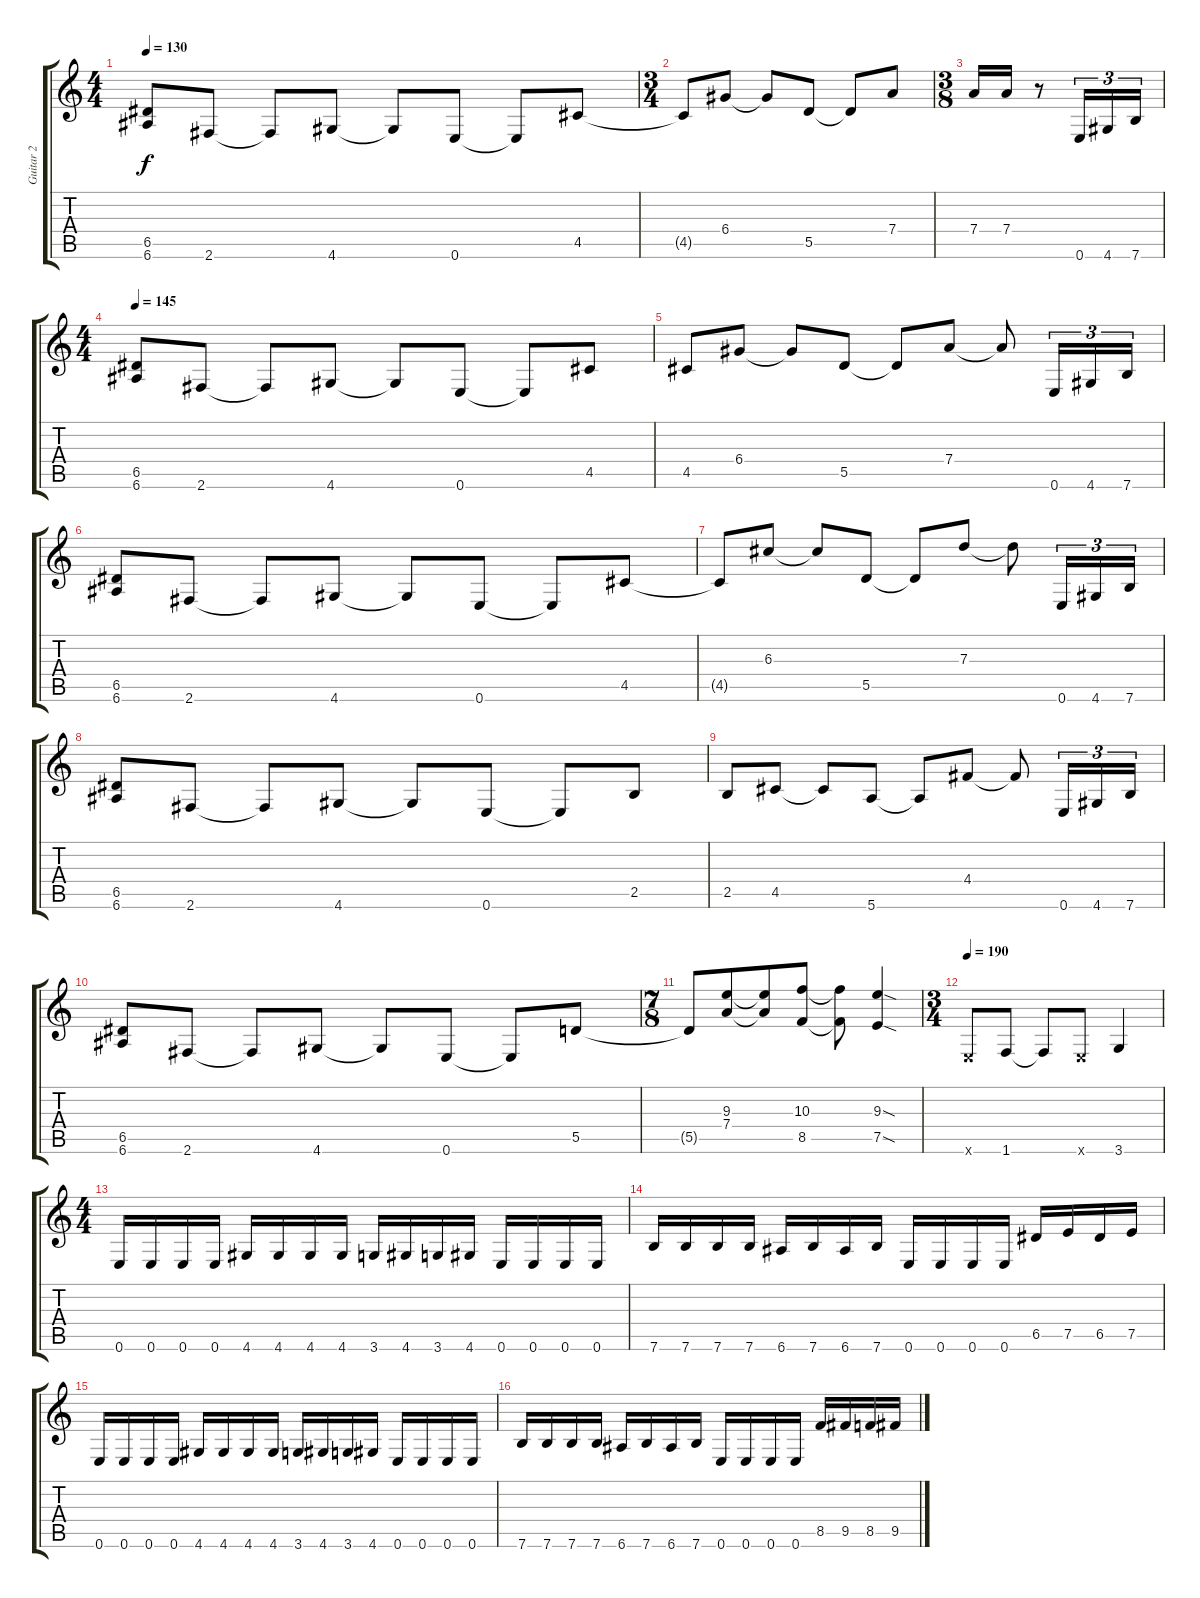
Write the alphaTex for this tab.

\track ("Guitar 2" "Guitar 2") {instrument distortionguitar}
\staff {score tabs}
\tuning (E4 B3 G3 D3 A2 E2) {hide}
\ts (4 4)
\tempo 130
\clef g2
\ks c
(6.5 6.6).8{dy f} 2.6.8 2.6{t}.8 4.6.8 4.6{t}.8 0.6.8 0.6{t}.8 4.5.8 |
\ts (3 4)
4.5{t}.8 6.4.8 6.4{t}.8 5.5.8 5.5{t}.8 7.4.8 |
\ts (3 8)
7.4.16 7.4.16 r.8 0.6.16{tu (3 2)} 4.6.16{tu (3 2)} 7.6.16{tu (3 2)} |
\ts (4 4)
\tempo 145
(6.5 6.6).8 2.6.8 2.6{t}.8 4.6.8 4.6{t}.8 0.6.8 0.6{t}.8 4.5.8 |
4.5.8 6.4.8 6.4{t}.8 5.5.8 5.5{t}.8 7.4.8 7.4{t}.8 0.6.16{tu (3 2)} 4.6.16{tu (3 2)} 7.6.16{tu (3 2)} |
(6.5 6.6).8 2.6.8 2.6{t}.8 4.6.8 4.6{t}.8 0.6.8 0.6{t}.8 4.5.8 |
4.5{t}.8 6.3.8 6.3{t}.8 5.5.8 5.5{t}.8 7.3.8 7.3{t}.8 0.6.16{tu (3 2)} 4.6.16{tu (3 2)} 7.6.16{tu (3 2)} |
(6.5 6.6).8 2.6.8 2.6{t}.8 4.6.8 4.6{t}.8 0.6.8 0.6{t}.8 2.5.8 |
2.5.8 4.5.8 4.5{t}.8 5.6.8 5.6{t}.8 4.4.8 4.4{t}.8 0.6.16{tu (3 2)} 4.6.16{tu (3 2)} 7.6.16{tu (3 2)} |
(6.5 6.6).8 2.6.8 2.6{t}.8 4.6.8 4.6{t}.8 0.6.8 0.6{t}.8 5.5.8 |
\ts (7 8)
5.5{t}.8 (9.3 7.4).8 (9.3{t} 7.4{t}).8 (10.3 8.5).8 (10.3{t} 8.5{t}).8 (9.3{sod} 7.5{sod}).4 |
\ts (3 4)
\tempo 190
0.6{x}.8 1.6.8 1.6{t}.8 0.6{x}.8 3.6.4 |
\ts (4 4)
0.6.16 0.6.16 0.6.16 0.6.16 4.6.16 4.6.16 4.6.16 4.6.16 3.6.16 4.6.16 3.6.16 4.6.16 0.6.16 0.6.16 0.6.16 0.6.16 |
7.6.16 7.6.16 7.6.16 7.6.16 6.6.16 7.6.16 6.6.16 7.6.16 0.6.16 0.6.16 0.6.16 0.6.16 6.5.16 7.5.16 6.5.16 7.5.16 |
0.6.16 0.6.16 0.6.16 0.6.16 4.6.16 4.6.16 4.6.16 4.6.16 3.6.16 4.6.16 3.6.16 4.6.16 0.6.16 0.6.16 0.6.16 0.6.16 |
7.6.16 7.6.16 7.6.16 7.6.16 6.6.16 7.6.16 6.6.16 7.6.16 0.6.16 0.6.16 0.6.16 0.6.16 8.5.16 9.5.16 8.5.16 9.5.16
